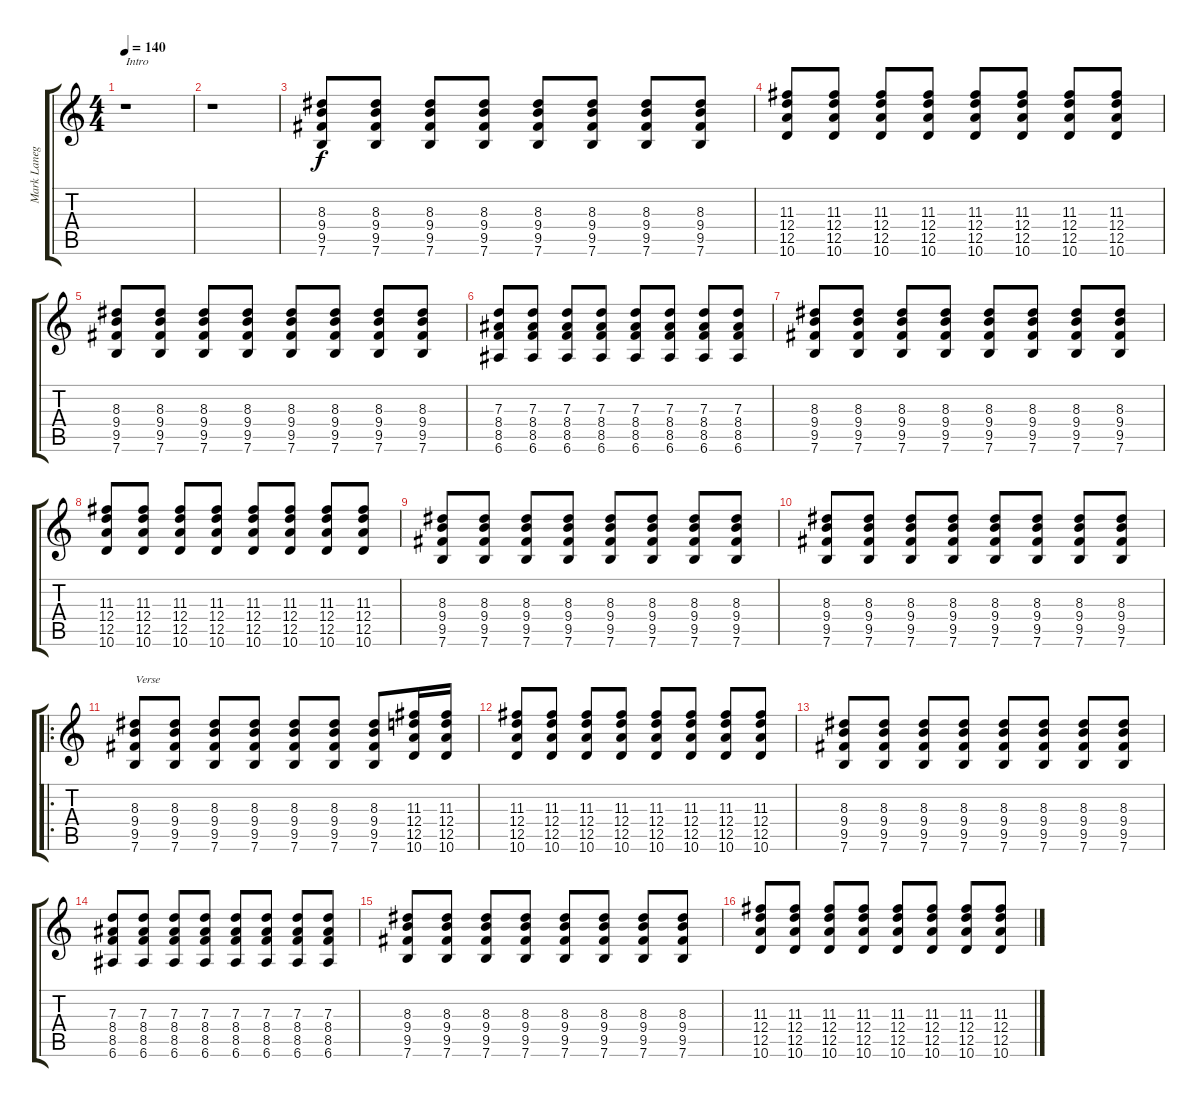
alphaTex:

\track ("Mark Lanegan" "Mark Laneg") {instrument overdrivenguitar}
\staff {score tabs}
\tuning (E4 B3 G3 D3 A2 E2) {hide}
\ts (4 4)
\tempo 140
\clef g2
\ks c
r.1{txt "Intro" dy f instrument overdrivenguitar} |
r.1 |
(8.3 9.4 9.5 7.6).8 (8.3 9.4 9.5 7.6).8 (8.3 9.4 9.5 7.6).8 (8.3 9.4 9.5 7.6).8 (8.3 9.4 9.5 7.6).8 (8.3 9.4 9.5 7.6).8 (8.3 9.4 9.5 7.6).8 (8.3 9.4 9.5 7.6).8 |
(11.3 12.4 12.5 10.6).8 (11.3 12.4 12.5 10.6).8 (11.3 12.4 12.5 10.6).8 (11.3 12.4 12.5 10.6).8 (11.3 12.4 12.5 10.6).8 (11.3 12.4 12.5 10.6).8 (11.3 12.4 12.5 10.6).8 (11.3 12.4 12.5 10.6).8 |
(8.3 9.4 9.5 7.6).8 (8.3 9.4 9.5 7.6).8 (8.3 9.4 9.5 7.6).8 (8.3 9.4 9.5 7.6).8 (8.3 9.4 9.5 7.6).8 (8.3 9.4 9.5 7.6).8 (8.3 9.4 9.5 7.6).8 (8.3 9.4 9.5 7.6).8 |
(7.3 8.4 8.5 6.6).8 (7.3 8.4 8.5 6.6).8 (7.3 8.4 8.5 6.6).8 (7.3 8.4 8.5 6.6).8 (7.3 8.4 8.5 6.6).8 (7.3 8.4 8.5 6.6).8 (7.3 8.4 8.5 6.6).8 (7.3 8.4 8.5 6.6).8 |
(8.3 9.4 9.5 7.6).8 (8.3 9.4 9.5 7.6).8 (8.3 9.4 9.5 7.6).8 (8.3 9.4 9.5 7.6).8 (8.3 9.4 9.5 7.6).8 (8.3 9.4 9.5 7.6).8 (8.3 9.4 9.5 7.6).8 (8.3 9.4 9.5 7.6).8 |
(11.3 12.4 12.5 10.6).8 (11.3 12.4 12.5 10.6).8 (11.3 12.4 12.5 10.6).8 (11.3 12.4 12.5 10.6).8 (11.3 12.4 12.5 10.6).8 (11.3 12.4 12.5 10.6).8 (11.3 12.4 12.5 10.6).8 (11.3 12.4 12.5 10.6).8 |
(8.3 9.4 9.5 7.6).8 (8.3 9.4 9.5 7.6).8 (8.3 9.4 9.5 7.6).8 (8.3 9.4 9.5 7.6).8 (8.3 9.4 9.5 7.6).8 (8.3 9.4 9.5 7.6).8 (8.3 9.4 9.5 7.6).8 (8.3 9.4 9.5 7.6).8 |
(8.3 9.4 9.5 7.6).8 (8.3 9.4 9.5 7.6).8 (8.3 9.4 9.5 7.6).8 (8.3 9.4 9.5 7.6).8 (8.3 9.4 9.5 7.6).8 (8.3 9.4 9.5 7.6).8 (8.3 9.4 9.5 7.6).8 (8.3 9.4 9.5 7.6).8 |
\ro
(8.3 9.4 9.5 7.6).8{txt "Verse"} (8.3 9.4 9.5 7.6).8 (8.3 9.4 9.5 7.6).8 (8.3 9.4 9.5 7.6).8 (8.3 9.4 9.5 7.6).8 (8.3 9.4 9.5 7.6).8 (8.3 9.4 9.5 7.6).8 (11.3 12.4 12.5 10.6).16 (11.3 12.4 12.5 10.6).16 |
(11.3 12.4 12.5 10.6).8 (11.3 12.4 12.5 10.6).8 (11.3 12.4 12.5 10.6).8 (11.3 12.4 12.5 10.6).8 (11.3 12.4 12.5 10.6).8 (11.3 12.4 12.5 10.6).8 (11.3 12.4 12.5 10.6).8 (11.3 12.4 12.5 10.6).8 |
(8.3 9.4 9.5 7.6).8 (8.3 9.4 9.5 7.6).8 (8.3 9.4 9.5 7.6).8 (8.3 9.4 9.5 7.6).8 (8.3 9.4 9.5 7.6).8 (8.3 9.4 9.5 7.6).8 (8.3 9.4 9.5 7.6).8 (8.3 9.4 9.5 7.6).8 |
(7.3 8.4 8.5 6.6).8 (7.3 8.4 8.5 6.6).8 (7.3 8.4 8.5 6.6).8 (7.3 8.4 8.5 6.6).8 (7.3 8.4 8.5 6.6).8 (7.3 8.4 8.5 6.6).8 (7.3 8.4 8.5 6.6).8 (7.3 8.4 8.5 6.6).8 |
(8.3 9.4 9.5 7.6).8 (8.3 9.4 9.5 7.6).8 (8.3 9.4 9.5 7.6).8 (8.3 9.4 9.5 7.6).8 (8.3 9.4 9.5 7.6).8 (8.3 9.4 9.5 7.6).8 (8.3 9.4 9.5 7.6).8 (8.3 9.4 9.5 7.6).8 |
(11.3 12.4 12.5 10.6).8 (11.3 12.4 12.5 10.6).8 (11.3 12.4 12.5 10.6).8 (11.3 12.4 12.5 10.6).8 (11.3 12.4 12.5 10.6).8 (11.3 12.4 12.5 10.6).8 (11.3 12.4 12.5 10.6).8 (11.3 12.4 12.5 10.6).8
